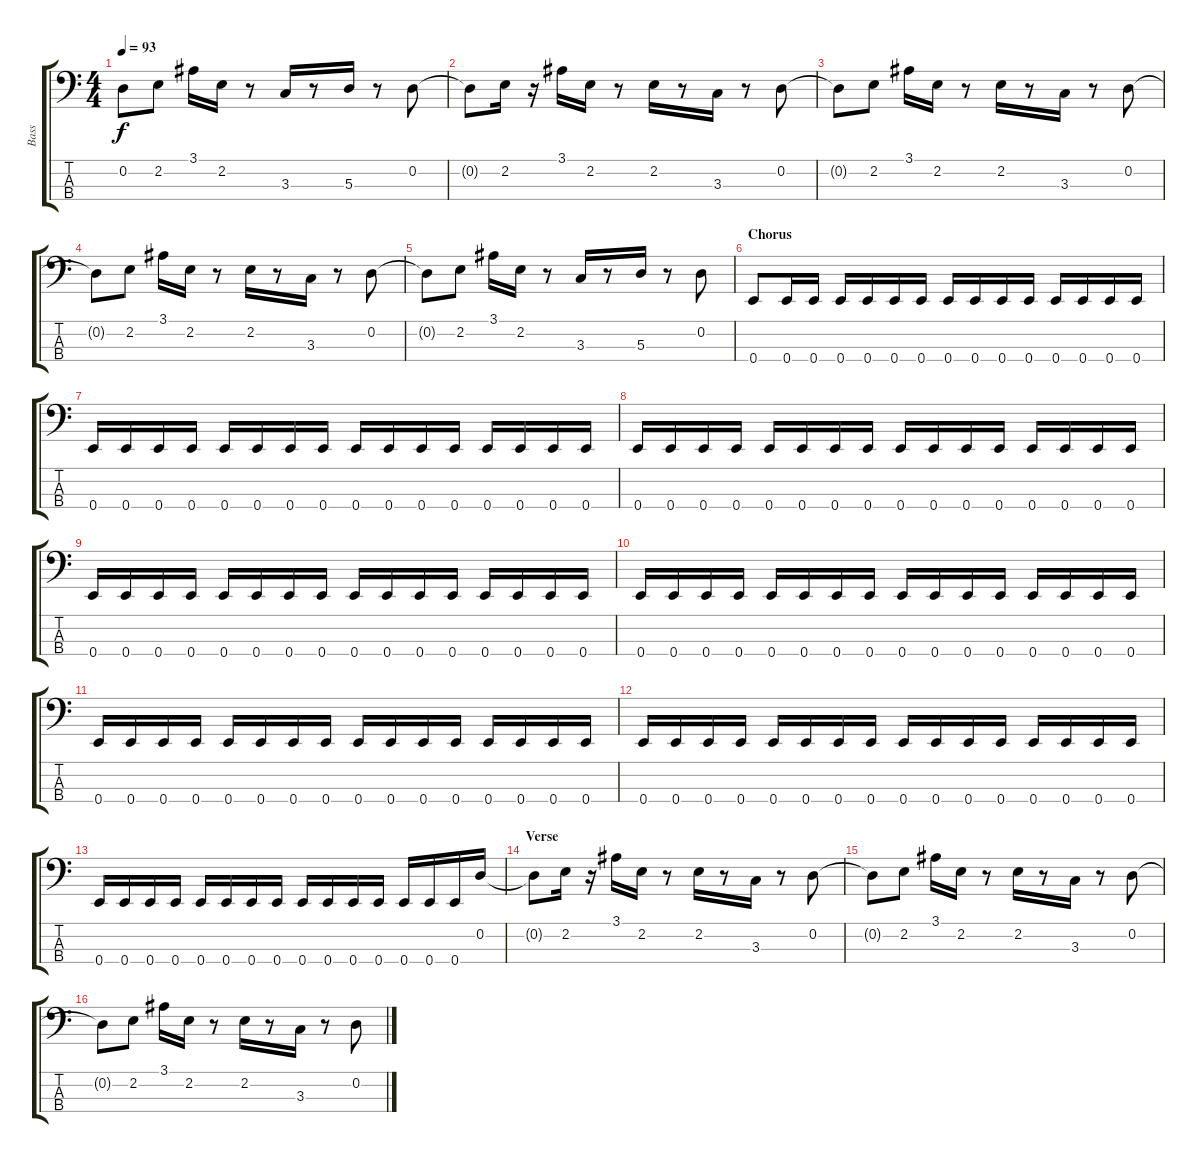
\track ("Bass" "Bass") {instrument electricbassfinger}
\staff {score tabs}
\tuning (G2 D2 A1 E1) {hide}
\ts (4 4)
\tempo 93
\clef f4
\ks c
0.2{t}.8{dy f} 2.2.8 3.1.16 2.2.16 r.8 3.3.16 r.8 5.3.16 r.8 0.2.8 |
0.2{t}.8 2.2.16 r.16 3.1.16 2.2.16 r.8 2.2.16 r.8 3.3.16 r.8 0.2.8 |
0.2{t}.8 2.2.8 3.1.16 2.2.16 r.8 2.2.16 r.8 3.3.16 r.8 0.2.8 |
0.2{t}.8 2.2.8 3.1.16 2.2.16 r.8 2.2.16 r.8 3.3.16 r.8 0.2.8 |
0.2{t}.8 2.2.8 3.1.16 2.2.16 r.8 3.3.16 r.8 5.3.16 r.8 0.2.8 |
\section ("" "Chorus")
0.4.8 0.4.16 0.4.16 0.4.16 0.4.16 0.4.16 0.4.16 0.4.16 0.4.16 0.4.16 0.4.16 0.4.16 0.4.16 0.4.16 0.4.16 |
0.4.16 0.4.16 0.4.16 0.4.16 0.4.16 0.4.16 0.4.16 0.4.16 0.4.16 0.4.16 0.4.16 0.4.16 0.4.16 0.4.16 0.4.16 0.4.16 |
0.4.16 0.4.16 0.4.16 0.4.16 0.4.16 0.4.16 0.4.16 0.4.16 0.4.16 0.4.16 0.4.16 0.4.16 0.4.16 0.4.16 0.4.16 0.4.16 |
0.4.16 0.4.16 0.4.16 0.4.16 0.4.16 0.4.16 0.4.16 0.4.16 0.4.16 0.4.16 0.4.16 0.4.16 0.4.16 0.4.16 0.4.16 0.4.16 |
0.4.16 0.4.16 0.4.16 0.4.16 0.4.16 0.4.16 0.4.16 0.4.16 0.4.16 0.4.16 0.4.16 0.4.16 0.4.16 0.4.16 0.4.16 0.4.16 |
0.4.16 0.4.16 0.4.16 0.4.16 0.4.16 0.4.16 0.4.16 0.4.16 0.4.16 0.4.16 0.4.16 0.4.16 0.4.16 0.4.16 0.4.16 0.4.16 |
0.4.16 0.4.16 0.4.16 0.4.16 0.4.16 0.4.16 0.4.16 0.4.16 0.4.16 0.4.16 0.4.16 0.4.16 0.4.16 0.4.16 0.4.16 0.4.16 |
0.4.16 0.4.16 0.4.16 0.4.16 0.4.16 0.4.16 0.4.16 0.4.16 0.4.16 0.4.16 0.4.16 0.4.16 0.4.16 0.4.16 0.4.16 0.2.16 |
\section ("" "Verse")
0.2{t}.8 2.2.16 r.16 3.1.16 2.2.16 r.8 2.2.16 r.8 3.3.16 r.8 0.2.8 |
0.2{t}.8 2.2.8 3.1.16 2.2.16 r.8 2.2.16 r.8 3.3.16 r.8 0.2.8 |
0.2{t}.8 2.2.8 3.1.16 2.2.16 r.8 2.2.16 r.8 3.3.16 r.8 0.2.8
